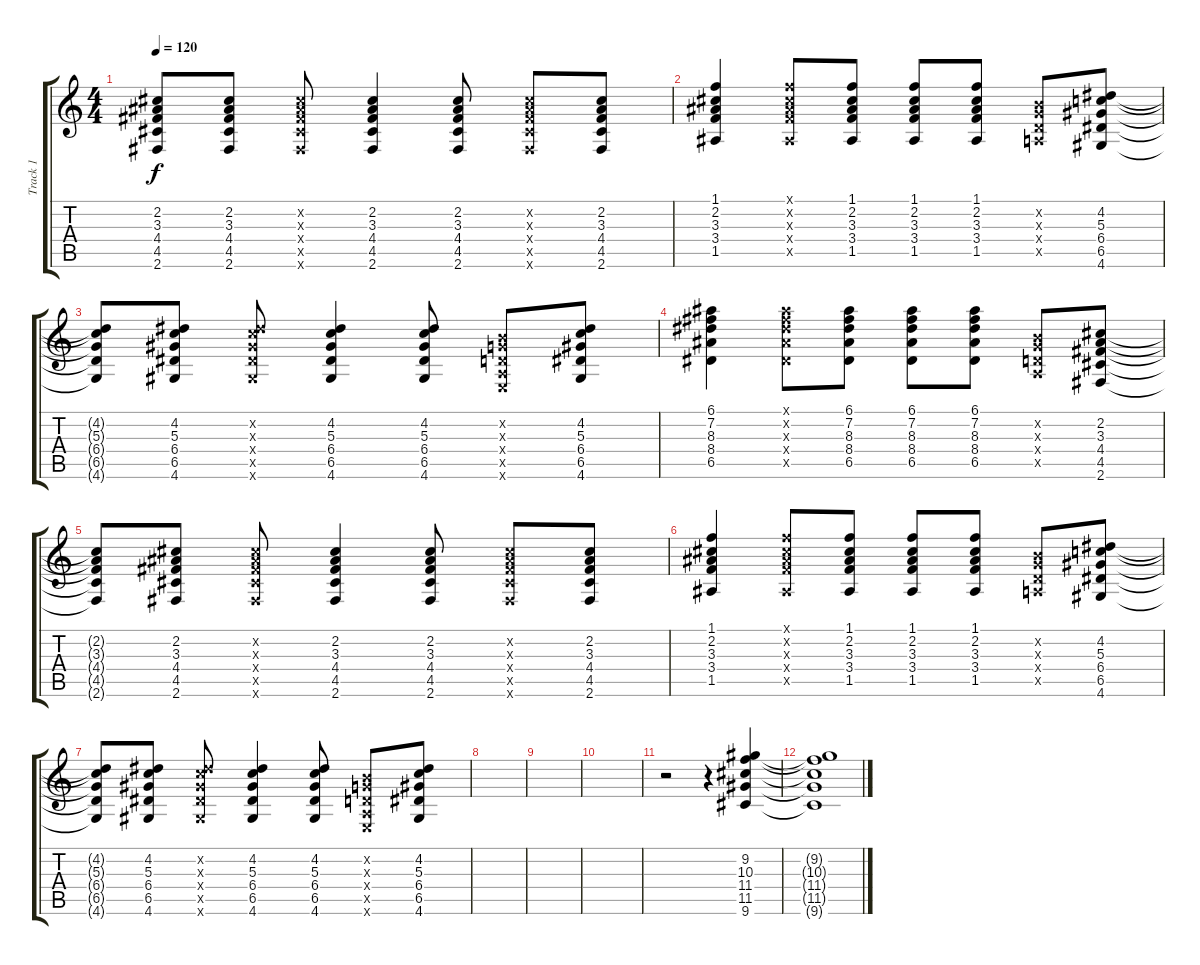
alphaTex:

\track ("Track 1" "Track 1") {instrument acousticguitarsteel}
\staff {score tabs}
\tuning (E4 B3 G3 D3 A2 E2) {hide}
\ts (4 4)
\tempo 120
\clef g2
\ks c
(2.2{t} 3.3{t} 4.4{t} 4.5{t} 2.6{t}).8{dy f} (2.2 3.3 4.4 4.5 2.6).8 (2.2{x} 3.3{x} 4.4{x} 4.5{x} 2.6{x}).8 (2.2 3.3 4.4 4.5 2.6).4 (2.2 3.3 4.4 4.5 2.6).8 (2.2{x} 3.3{x} 4.4{x} 4.5{x} 2.6{x}).8 (2.2 3.3 4.4 4.5 2.6).8 |
(1.1 2.2 3.3 3.4 1.5).4 (1.1{x} 2.2{x} 3.3{x} 3.4{x} 1.5{x}).8 (1.1 2.2 3.3 3.4 1.5).8 (1.1 2.2 3.3 3.4 1.5).8 (1.1 2.2 3.3 3.4 1.5).8 (0.2{x} 0.3{x} 0.4{x} 0.5{x}).8 (4.2 5.3 6.4 6.5 4.6).8 |
(4.2{t} 5.3{t} 6.4{t} 6.5{t} 4.6{t}).8 (4.2 5.3 6.4 6.5 4.6).8 (4.2{x} 5.3{x} 6.4{x} 6.5{x} 4.6{x}).8 (4.2 5.3 6.4 6.5 4.6).4 (4.2 5.3 6.4 6.5 4.6).8 (0.2{x} 0.3{x} 0.4{x} 0.5{x} 0.6{x}).8 (4.2 5.3 6.4 6.5 4.6).8 |
(6.1 7.2 8.3 8.4 6.5).4 (6.1{x} 7.2{x} 8.3{x} 8.4{x} 6.5{x}).8 (6.1 7.2 8.3 8.4 6.5).8 (6.1 7.2 8.3 8.4 6.5).8 (6.1 7.2 8.3 8.4 6.5).8 (0.2{x} 0.3{x} 0.4{x} 0.5{x}).8 (2.2 3.3 4.4 4.5 2.6).8 |
(2.2{t} 3.3{t} 4.4{t} 4.5{t} 2.6{t}).8 (2.2 3.3 4.4 4.5 2.6).8 (2.2{x} 3.3{x} 4.4{x} 4.5{x} 2.6{x}).8 (2.2 3.3 4.4 4.5 2.6).4 (2.2 3.3 4.4 4.5 2.6).8 (2.2{x} 3.3{x} 4.4{x} 4.5{x} 2.6{x}).8 (2.2 3.3 4.4 4.5 2.6).8 |
(1.1 2.2 3.3 3.4 1.5).4 (1.1{x} 2.2{x} 3.3{x} 3.4{x} 1.5{x}).8 (1.1 2.2 3.3 3.4 1.5).8 (1.1 2.2 3.3 3.4 1.5).8 (1.1 2.2 3.3 3.4 1.5).8 (0.2{x} 0.3{x} 0.4{x} 0.5{x}).8 (4.2 5.3 6.4 6.5 4.6).8 |
(4.2{t} 5.3{t} 6.4{t} 6.5{t} 4.6{t}).8 (4.2 5.3 6.4 6.5 4.6).8 (4.2{x} 5.3{x} 6.4{x} 6.5{x} 4.6{x}).8 (4.2 5.3 6.4 6.5 4.6).4 (4.2 5.3 6.4 6.5 4.6).8 (0.2{x} 0.3{x} 0.4{x} 0.5{x} 0.6{x}).8 (4.2 5.3 6.4 6.5 4.6).8 |
|
|
|
r.2 r.4 (9.2 10.3 11.4 11.5 9.6).4 |
(9.2{t} 10.3{t} 11.4{t} 11.5{t} 9.6{t}).1
